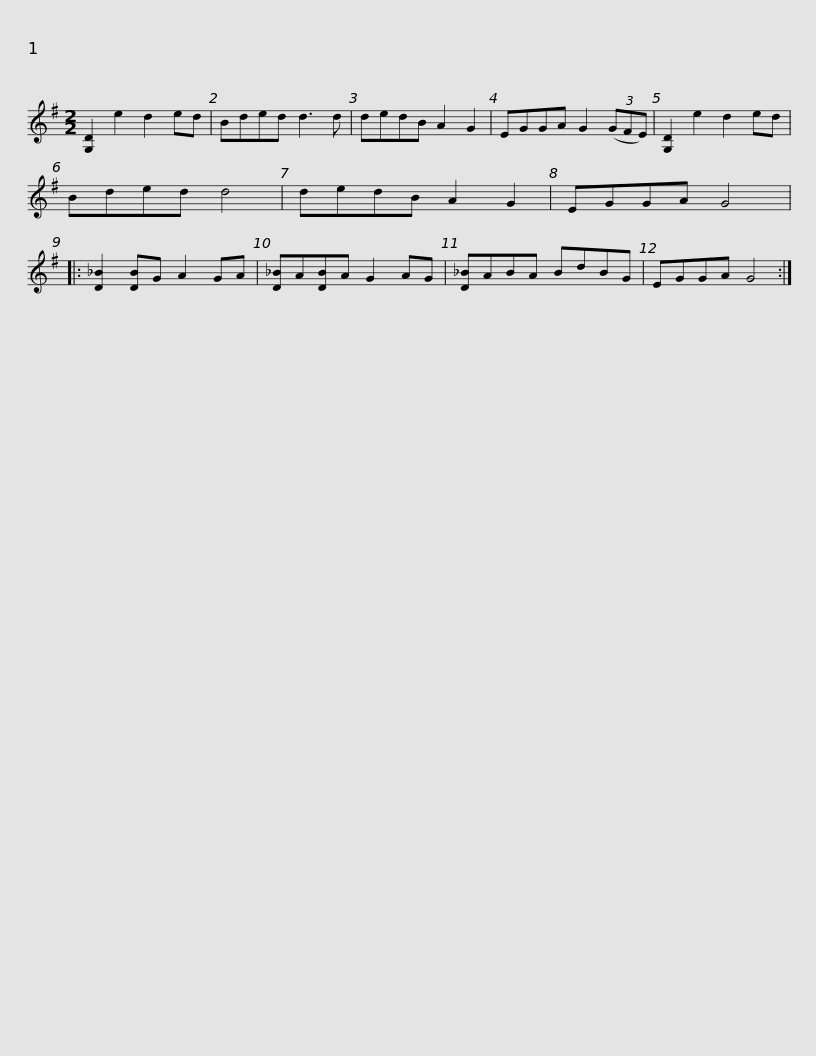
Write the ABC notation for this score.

X:1
L:1/8
M:2/2
I:linebreak $
K:G
V:1 treble
V:1
 [G,D]2 e2 d2 ed | Bded d3 d | dedB A2 G2 | EGGA G2 (3(GFE) | [G,D]2 e2 d2 ed | %5
 Bded d4 | dedB A2 G2 |$ EGGA G4 |: [D_B]2 [DB]G A2 GA | [D_B]A[DB]A G2 AG | %10
 [D_B]ABA BdBG | EGGA G4 :| %12
